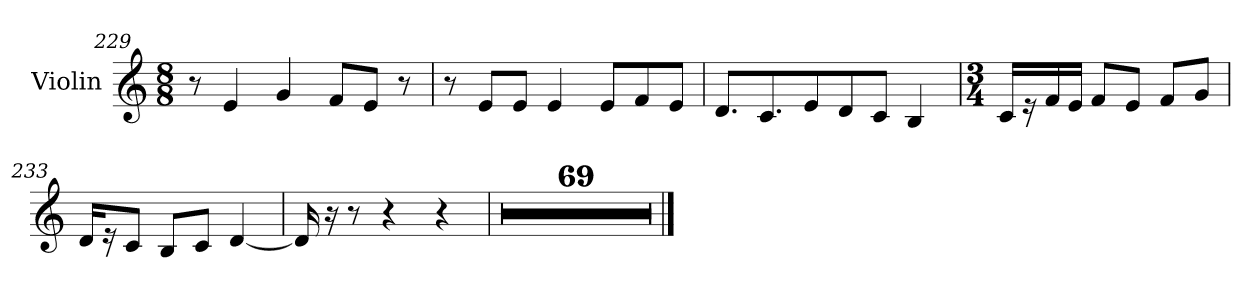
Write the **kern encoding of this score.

**kern
*part1
*staff1
*I"Violin
*clefG2
*k[]
*C:
*M8/8
=229
8r
4e/
4g/
8f/L
8e/J
8r
=230
8r
8e/L
8e/J
4e/
8e/L
8f/
8e/J
!!LO:LB:g=z
=231
8.d/L
8.c/
8e/
8d/
8c/J
4B/
=232
*M3/4
*MM60
16c/LL
16r
16f/
16e/JJ
8f/L
8e/J
8f/L
8g/J
=233
16d/KL
16r
8c/J
8B/L
8c/J
[4d/
=234
16d/]
16r
8r
4r
4r
!!LO:LB:g=z
=235
2.r
=236
2.r
=237
2.r
=238
2.r
=239
2.r
=240
2.r
=241
2.r
!!LO:PB:g=z
=242
2.r
!!LO:PB:g=z
=243
2.r
=244
2.r
=245
2.r
=246
2.r
=247
2.r
=248
2.r
=249
2.r
!!LO:PB:g=z
=250
2.r
!!LO:PB:g=z
=251
2.r
=252
2.r
=253
2.r
=254
2.r
=255
2.r
=256
2.r
=257
2.r
!!LO:PB:g=z
=258
2.r
!!LO:PB:g=z
=259
2.r
=260
2.r
=261
2.r
=262
2.r
=263
2.r
=264
2.r
=265
2.r
!!LO:PB:g=z
=266
2.r
!!LO:PB:g=z
=267
2.r
=268
2.r
=269
2.r
=270
2.r
=271
2.r
=272
2.r
=273
2.r
!!LO:PB:g=z
=274
2.r
!!LO:PB:g=z
=275
2.r
=276
2.r
=277
2.r
=278
2.r
=279
2.r
=280
2.r
=281
2.r
!!LO:PB:g=z
=282
2.r
=283
2.r
=284
2.r
=285
2.r
=286
2.r
=287
2.r
=288
2.r
=289
2.r
!!LO:PB:g=z
=290
2.r
!!LO:PB:g=z
=291
2.r
=292
2.r
=293
2.r
=294
2.r
=295
2.r
=296
2.r
=297
2.r
!!LO:PB:g=z
=298
2.r
!!LO:PB:g=z
=299
2.r
=300
2.r
=301
2.r
=302
2.r
=303
2.r
==
*-
